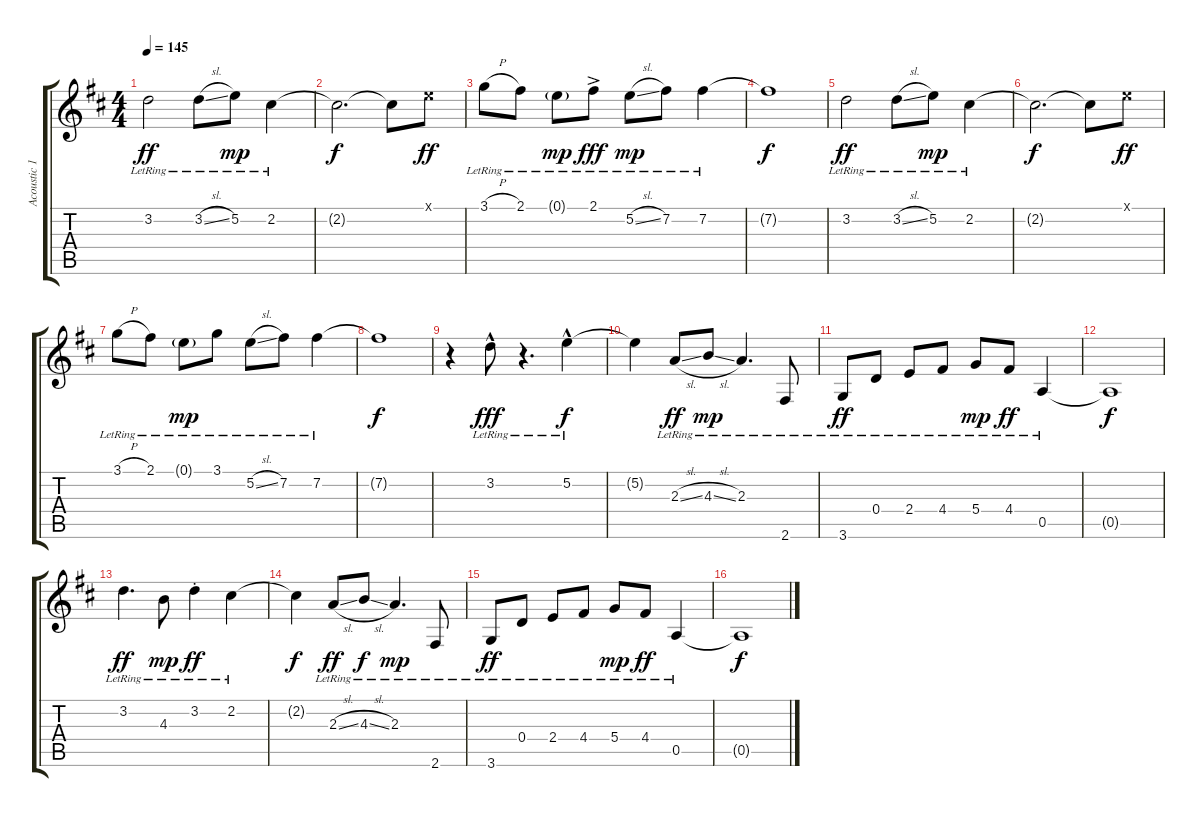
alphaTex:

\track ("Acoustic 1" "Acoustic 1") {instrument acousticguitarnylon}
\staff {score tabs}
\tuning (E4 B3 G3 D3 A2 E2) {hide}
\ts (4 4)
\tempo 145
\clef g2
\ks d
3.2{lr}.2{dy ff} 3.2{sl lr}.8 5.2{lr}.8{dy mp} 2.2{lr}.4 |
2.2{t}.2{d dy f} 2.2{t}.8 0.1{x}.8{dy ff} |
3.1{h lr}.8 2.1{lr}.8 0.1{g lr}.8{dy mp} 2.1{ac lr}.8{dy fff} 5.2{sl lr}.8{dy mp} 7.2{lr}.8 7.2{lr}.4 |
7.2{t}.1{dy f} |
3.2{lr}.2{dy ff} 3.2{sl lr}.8 5.2{lr}.8{dy mp} 2.2{lr}.4 |
2.2{t}.2{d dy f} 2.2{t}.8 0.1{x}.8{dy ff} |
3.1{h lr}.8 2.1{lr}.8 0.1{g lr}.8{dy mp} 3.1{lr}.8 5.2{sl lr}.8 7.2{lr}.8 7.2{lr}.4 |
7.2{t}.1{dy f} |
r.4 3.2{hac lr}.8{dy fff} r.4{d} 5.2{hac lr}.4{dy f} |
5.2{t}.4 2.3{sl lr}.8{dy ff} 4.3{sl lr}.8{dy mp} 2.3{lr}.4{d} 2.6{lr}.8 |
3.6{lr}.8{dy ff} 0.4{lr}.8 2.4{lr}.8 4.4{lr}.8 5.4{lr}.8{dy mp} 4.4{lr}.8{dy ff} 0.5{lr}.4 |
0.5{t}.1{dy f} |
3.2{lr}.4{d dy ff} 4.3{lr}.8{dy mp} 3.2{st lr}.4{dy ff} 2.2{lr}.4 |
2.2{t}.4{dy f} 2.3{sl lr}.8{dy ff} 4.3{sl lr}.8{dy f} 2.3{lr}.4{d dy mp} 2.6{lr}.8 |
3.6{lr}.8{dy ff} 0.4{lr}.8 2.4{lr}.8 4.4{lr}.8 5.4{lr}.8{dy mp} 4.4{lr}.8{dy ff} 0.5{lr}.4 |
0.5{t}.1{dy f}
